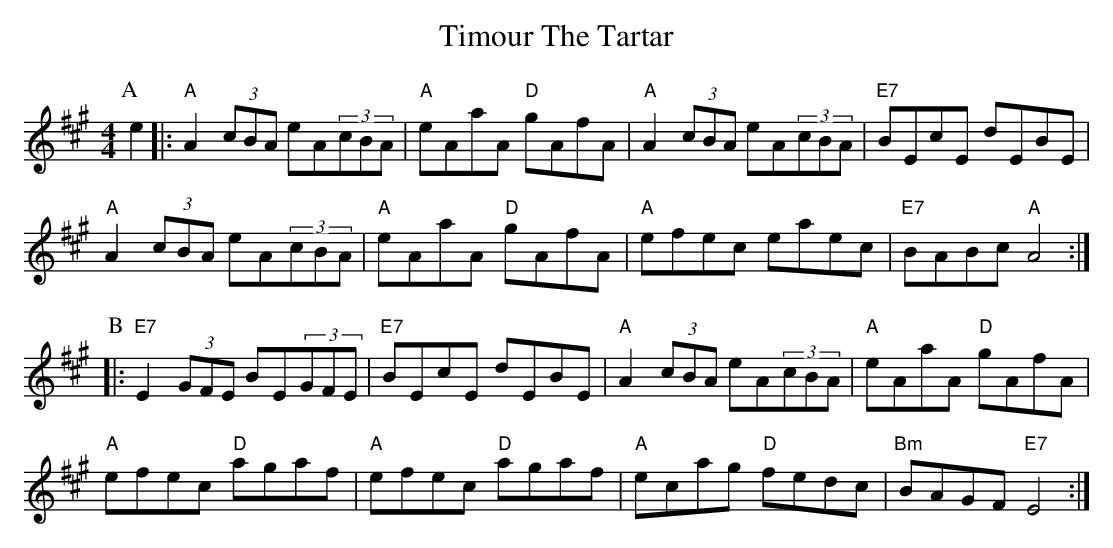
X:1
T:Timour The Tartar
M:4/4
L:1/4
K:A
P:A
e|:"A"A(3c/2B/2A/2 e/2A/2(3c/2B/2A/2|"A"e/2A/2a/2A/2 "D"g/2A/2f/2A/2|\
"A"A(3c/2B/2A/2 e/2A/2(3c/2B/2A/2|"E7"B/2E/2c/2E/2 d/2E/2B/2E/2|
"A"A(3c/2B/2A/2 e/2A/2(3c/2B/2A/2|"A"e/2A/2a/2A/2 "D"g/2A/2f/2A/2|\
"A"e/2f/2e/2c/2 e/2a/2e/2c/2|"E7"B/2A/2B/2c/2 "A"A2:|
P:B
|:"E7"E(3G/2F/2E/2 B/2E/2(3G/2F/2E/2|"E7"B/2E/2c/2E/2 d/2E/2B/2E/2|\
"A"A(3c/2B/2A/2 e/2A/2(3c/2B/2A/2|"A"e/2A/2a/2A/2 "D"g/2A/2f/2A/2|
"A"e/2f/2e/2c/2 "D"a/2g/2a/2f/2|"A"e/2f/2e/2c/2 "D"a/2g/2a/2f/2|\
"A"e/2c/2a/2g/2 "D"f/2e/2d/2c/2|"Bm"B/2A/2G/2F/2 "E7"E2:|
